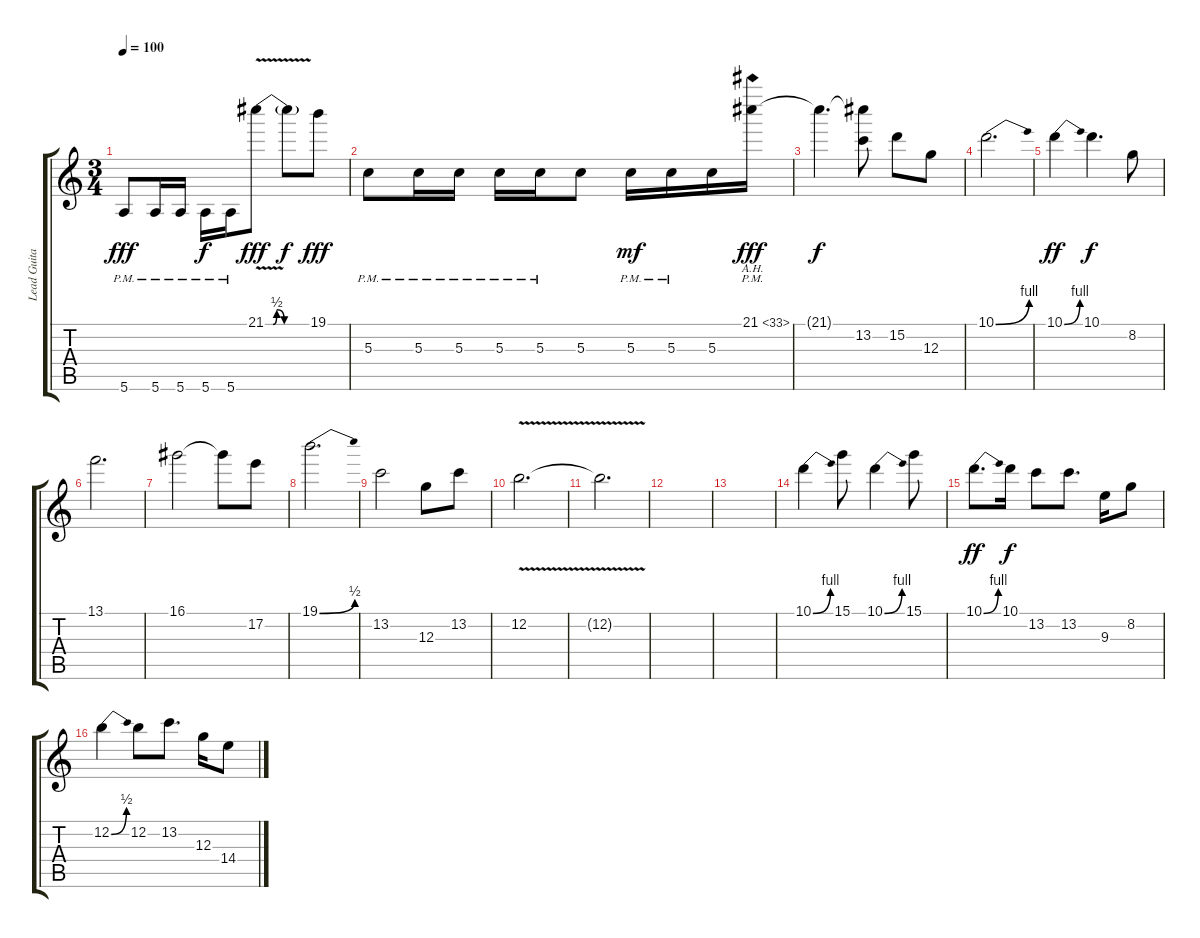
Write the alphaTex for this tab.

\track ("Lead Guitar" "Lead Guita") {instrument overdrivenguitar}
\staff {score tabs}
\tuning (E4 B3 G3 D3 A2 E2) {hide}
\ts (3 4)
\tempo 100
\clef g2
\ks c
5.6{pm}.8{dy fff} 5.6{pm}.16 5.6{pm}.16 5.6{pm}.16{dy f} 5.6{pm}.16 21.1{be (custom 0 0 10 0 15 2 25 0 35 0 45 0 60 0) v}.8{dy fff} 21.1{t}.8{dy f} 19.1.8{dy fff} |
5.3{pm}.8 5.3{pm}.16 5.3{pm}.16 5.3{pm}.16 5.3{pm}.16 5.3.8 5.3{pm}.16{dy mf} 5.3{pm}.16 5.3.16 21.1{ah 12 pm}.16{dy fff} |
21.1{t}.4{d dy f} (21.1{t} 13.2).8 15.2.8 12.3.8 |
10.1{be (bend 0 0 60 4)}.2{d} |
10.1{be (bend 0 0 60 4)}.4{dy ff} 10.1.4{d dy f} 8.2.8 |
13.1.2{d} |
16.1.2 16.1{t}.8 17.2.8 |
19.1{be (bend 0 0 60 2)}.2{d} |
13.2.2 12.3.8 13.2.8 |
12.2{v}.2{d} |
12.2{t}.2{d} |
|
|
10.1{be (bend 0 0 60 4)}.4 15.1.8 10.1{be (bend 0 0 60 4)}.4 15.1.8 |
10.1{be (bend 0 0 60 4)}.8{d dy ff} 10.1.16{dy f} 13.2.8 13.2.8{d} 9.3.16 8.2.8 |
12.2{be (bend 0 0 60 2)}.4 12.2.8 13.2.8{d} 12.3.16 14.4.8
